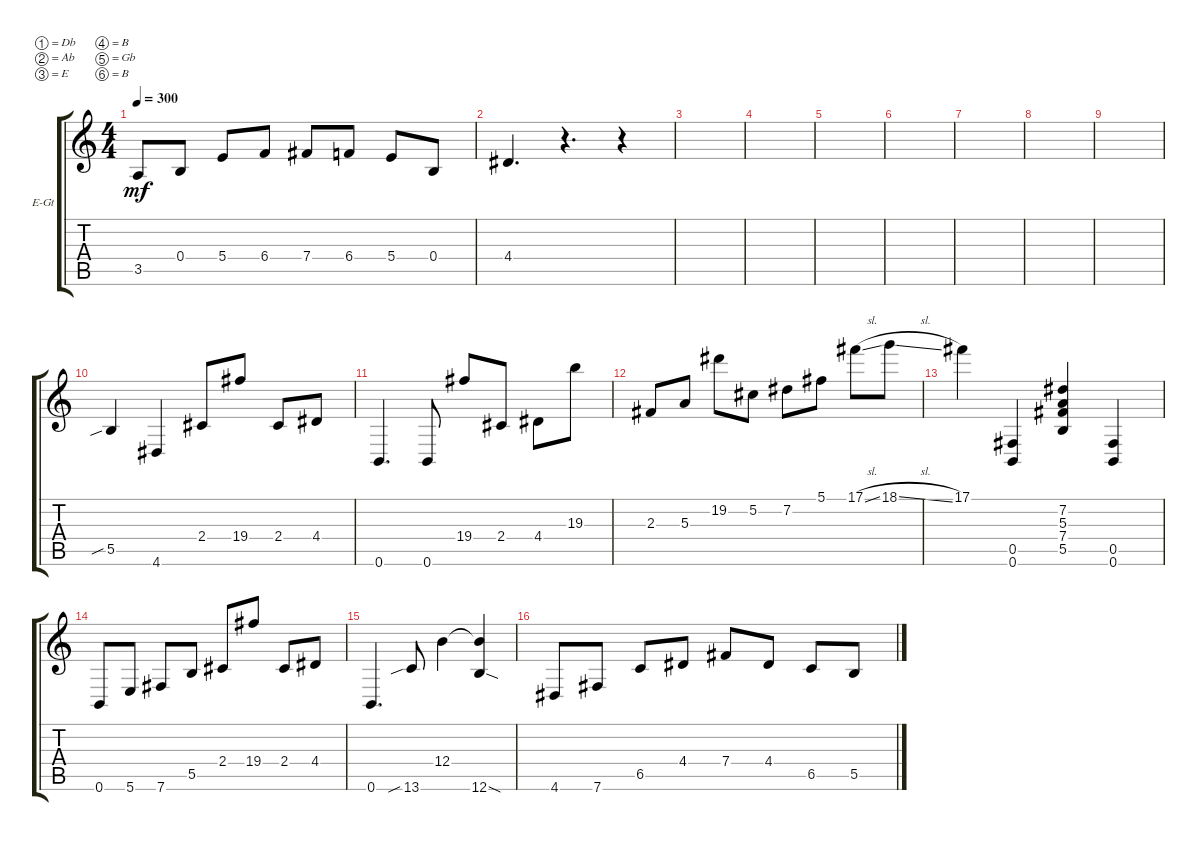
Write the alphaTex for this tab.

\defaultSystemsLayout 4
\bracketExtendMode groupsimilarinstruments
\firstSystemTrackNameOrientation horizontal
\otherSystemsTrackNameOrientation horizontal
\track ("Electric Guitar" "E-Gt") {instrument distortionguitar}
\staff {score tabs}
\tuning (Db4 Ab3 E3 B2 Gb2 B1)
\ts (4 4)
\tempo 300
\clef g2
\ks c
3.5.8{dy mf} 0.4.8 5.4.8 6.4.8 7.4.8 6.4.8 5.4.8 0.4.8 |
4.4.4{d} r.4{d} r.4 |
|
|
|
|
|
|
|
5.5{sib}.4 4.6.4 2.4.8 19.4.8 2.4.8 4.4.8 |
0.6.4{d} 0.6.8 19.4.8 2.4.8 4.4.8 19.3.8 |
2.3.8 5.3.8 19.2.8 5.2.8 7.2.8 5.1.8 17.1{sl}.8 18.1{sl}.8 |
17.1.4 (0.6 0.5).4 (5.5 7.4 5.3 7.2).4 (0.6 0.5).4 |
0.6.8 5.6.8 7.6.8 5.5.8 2.4.8 19.4.8 2.4.8 4.4.8 |
0.6.4{d} 13.6{sib}.8 12.4.4 (12.6{sod} 12.4{t}).4 |
4.6.8 7.6.8 6.5.8 4.4.8 7.4.8 4.4.8 6.5.8 5.5.8
